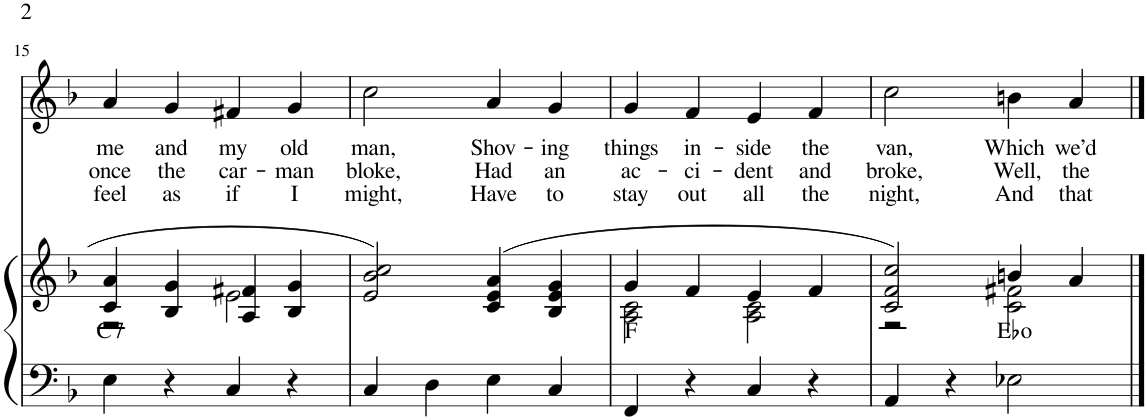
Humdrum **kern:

**kern	**kern	**harte	**kern	**text	**text	**text
*part2	*part2	*part2	*part1	*part1	*part1	*part1
*staff3	*staff2	*	*staff1	*staff1	*staff1	*staff1
*I"Piano	*	*	*I"Voice	*	*	*
*I'Pno	*	*	*	*	*	*
!!LO:PB:g=z
*clefF4	*clefG2	*	*clefG2	*	*	*
*k[b-]	*k[b-]	*	*k[b-]	*	*	*
*M2/2	*M2/2	*	*M2/2	*	*	*
*met(c|)	*met(c|)	*	*met(c|)	*	*	*
=15	=15	=15	=15	=15	=15	=15
*	*^	*	*	*	*	*
!	!	!	!LO:H:kt=7	!	!LO:LY:b	!LO:LY:b	!LO:LY:b
4E\	4c/ 4a/	2r	C:7	4a/	me	once	feel
!	!	!	!	!	!LO:LY:b	!LO:LY:b	!LO:LY:b
4r	4B-/ 4g/	.	.	4g/	and	the	as
!	!	!	!	!	!LO:LY:b	!LO:LY:b	!LO:LY:b
4C/	4A/ 4f#X/	2e\	.	4f#X/	my	car-	if
!	!	!	!	!	!LO:LY:b	!LO:LY:b	!LO:LY:b
4r	4B-/ 4g/	.	.	4g/	old	-man	I
*	*v	*v	*	*	*	*	*
=16	=16	=16	=16	=16	=16	=16
!	!	!	!	!LO:LY:b	!LO:LY:b	!LO:LY:b
4C/	2e/ 2b-/ 2cc/	.	2cc\	man,	bloke,	might,
4D\	.	.	.	.	.	.
!	!	!	!	!LO:LY:b	!LO:LY:b	!LO:LY:b
4E\	(4c/ 4e/ 4a/	.	4a/	Shov-	Had	Have
!	!	!	!	!LO:LY:b	!LO:LY:b	!LO:LY:b
4C/	4B-/ 4e/ 4g/	.	4g/	-ing	an	to
=17	=17	=17	=17	=17	=17	=17
*	*^	*	*	*	*	*
!	!	!	!	!	!LO:LY:b	!LO:LY:b	!LO:LY:b
4FF/	4g/	2A\ 2c\	F:maj	4g/	things	ac-	stay
!	!	!	!	!	!LO:LY:b	!LO:LY:b	!LO:LY:b
4r	4f/	.	.	4f/	in-	-ci-	out
!	!	!	!	!	!LO:LY:b	!LO:LY:b	!LO:LY:b
4C/	4e/	2A\ 2c\	.	4e/	-side	-dent	all
!	!	!	!	!	!LO:LY:b	!LO:LY:b	!LO:LY:b
4r	4f/	.	.	4f/	the	and	the
=18	=18	=18	=18	=18	=18	=18	=18
!	!	!	!	!	!LO:LY:b	!LO:LY:b	!LO:LY:b
4AA/	2c/ 2f/ 2cc/)	2r	.	2cc\	van,	broke,	night,
4r	.	.	.	.	.	.	.
!	!	!	!	!	!LO:LY:b	!LO:LY:b	!LO:LY:b
2E-X\	4bn/	2c\ 2f#X\	Eb:dim	4bn\	Which	Well,	And
!	!	!	!	!	!LO:LY:b	!LO:LY:b	!LO:LY:b
.	4a/	.	.	4a/	we’d	the	that
*	*v	*v	*	*	*	*	*
==	==	==	==	==	==	==
*-	*-	*-	*-	*-	*-	*-
